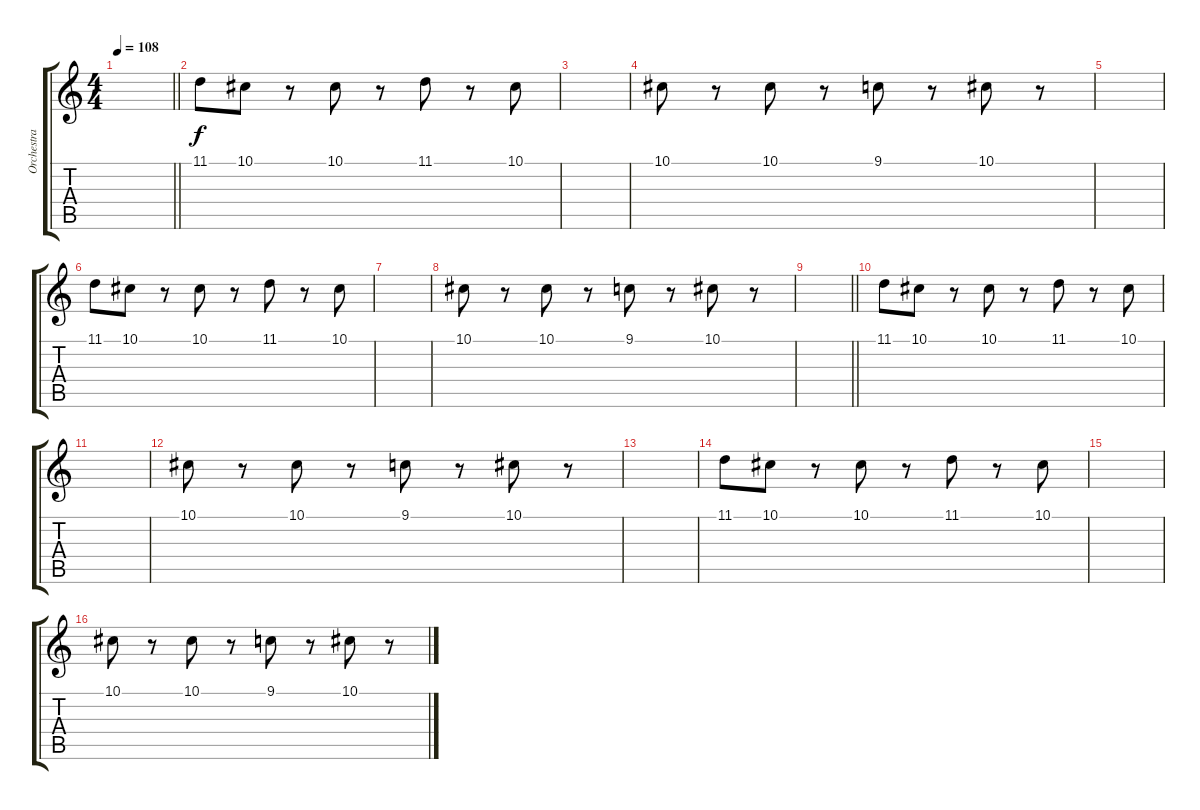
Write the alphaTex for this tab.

\track ("Orchestra" "Orchestra") {instrument orchestrahit}
\staff {score tabs}
\tuning (Eb4 Bb3 Gb3 Db3 Ab2 Db2) {hide}
\ts (4 4)
\tempo 108
\clef g2
\barLineRight lightlight
\ks c
|
\section ("" "")
11.1.8 10.1.8 r.8 10.1.8 r.8 11.1.8 r.8 10.1.8 |
|
10.1.8 r.8 10.1.8 r.8 9.1.8 r.8 10.1.8 r.8 |
|
11.1.8 10.1.8 r.8 10.1.8 r.8 11.1.8 r.8 10.1.8 |
|
10.1.8 r.8 10.1.8 r.8 9.1.8 r.8 10.1.8 r.8 |
\barLineRight lightlight
|
\section ("" "")
11.1.8 10.1.8 r.8 10.1.8 r.8 11.1.8 r.8 10.1.8 |
|
10.1.8 r.8 10.1.8 r.8 9.1.8 r.8 10.1.8 r.8 |
|
11.1.8 10.1.8 r.8 10.1.8 r.8 11.1.8 r.8 10.1.8 |
|
10.1.8 r.8 10.1.8 r.8 9.1.8 r.8 10.1.8 r.8
